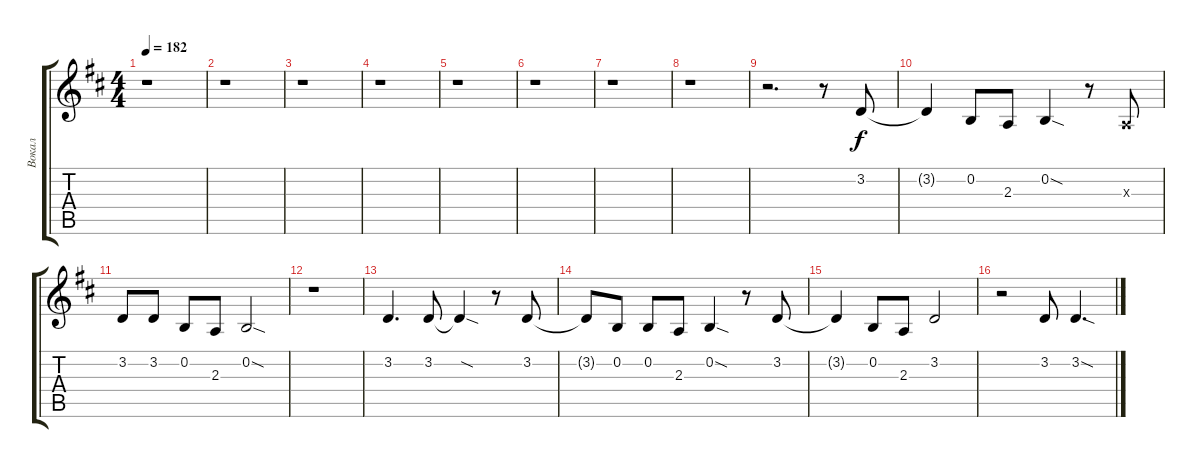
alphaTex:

\track ("Вокал" "Вокал") {instrument oboe}
\staff {score tabs}
\tuning (E4 B3 G3 D3 A2 E2) {hide}
\ts (4 4)
\tempo 182
\clef g2
\ks d
r.1{dy f} |
r.1 |
r.1 |
r.1 |
r.1 |
r.1 |
r.1 |
r.1 |
r.2{d} r.8 3.2.8 |
3.2{t}.4 0.2.8 2.3.8 0.2{sod}.4 r.8 2.3{x}.8 |
3.2.8 3.2.8 0.2.8 2.3.8 0.2{sod}.2 |
r.1 |
3.2.4{d} 3.2.8 3.2{sod t}.4 r.8 3.2.8 |
3.2{t}.8 0.2.8 0.2.8 2.3.8 0.2{sod}.4 r.8 3.2.8 |
3.2{t}.4 0.2.8 2.3.8 3.2.2 |
r.2 3.2.8 3.2{sod}.4{d}
